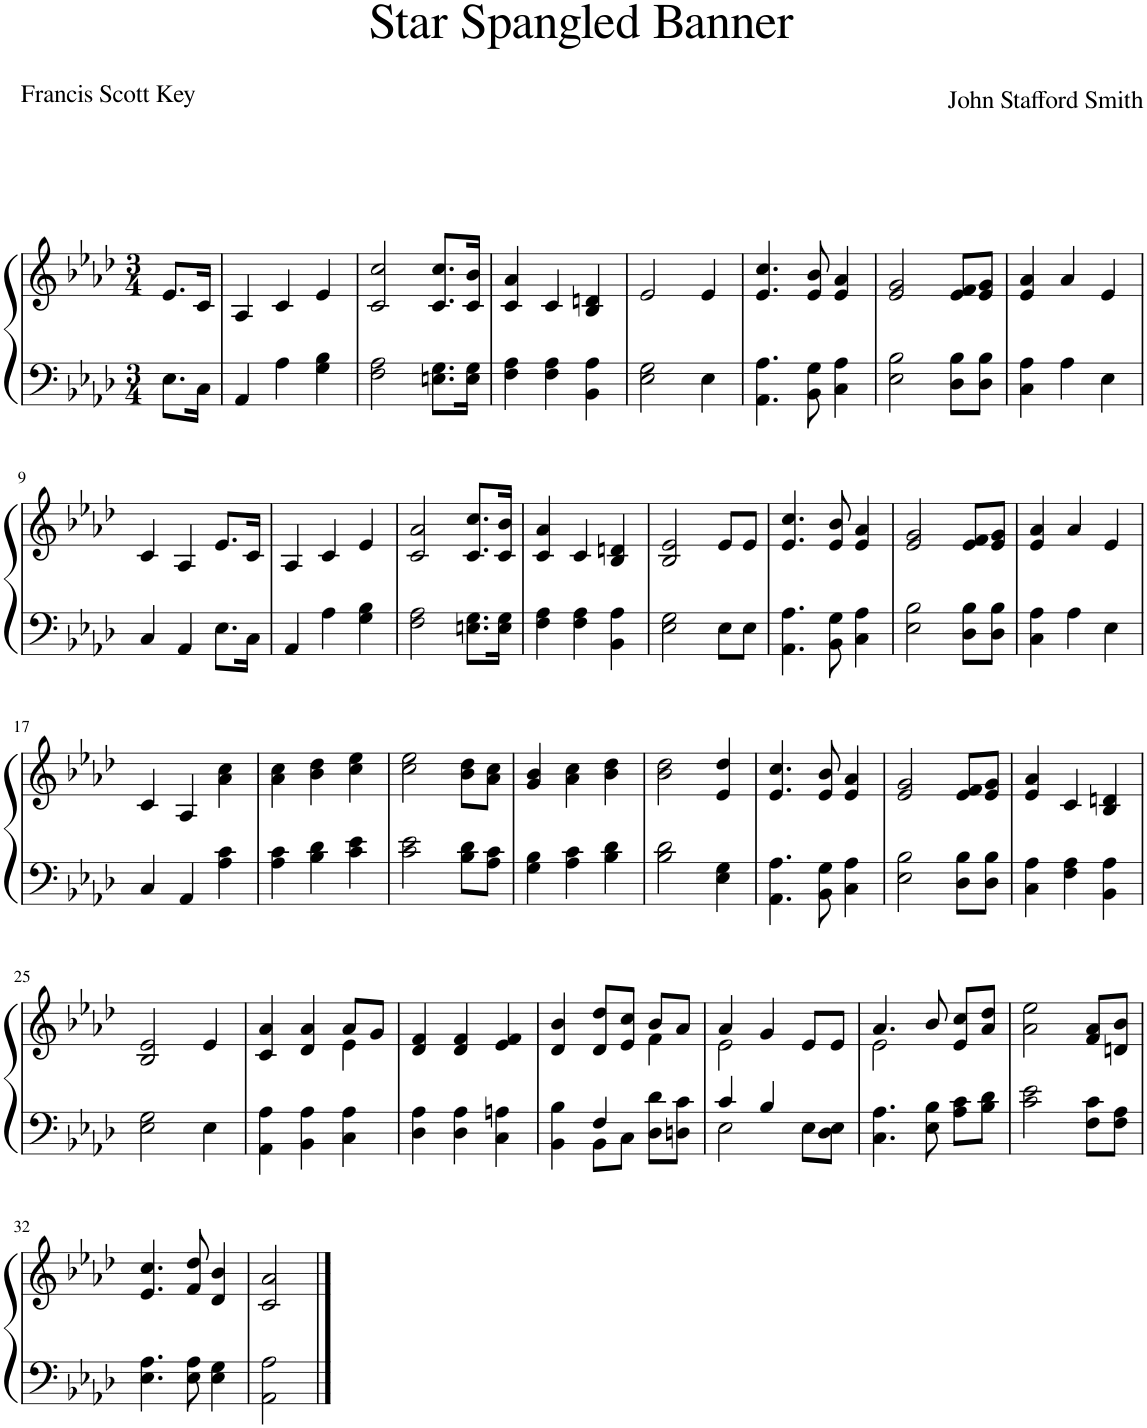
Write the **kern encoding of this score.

**kern	**kern
*part1	*part1
*staff2	*staff1
*I"Piano	*
*I'Pno.	*
*clefF4	*clefG2
*k[b-e-a-d-]	*k[b-e-a-d-]
*M3/4	*M3/4
=1	=1
8.E-\L	8.e-/L
16C\Jk	16c/Jk
=2	=2
4AA-/	4A-/
4A-\	4c/
4G\ 4B-\	4e-/
=3	=3
2F\ 2A-\	2c/ 2cc/
8.En\ 8.G\L	8.c/ 8.cc/L
16E\ 16G\Jk	16c/ 16b-/Jk
=4	=4
4F\ 4A-\	4c/ 4a-/
4F\ 4A-\	4c/
4BB-\ 4A-\	4B-/ 4dn/
=5	=5
2E-\ 2G\	2e-/
4E-\	4e-/
=6	=6
4.AA-\ 4.A-\	4.e-/ 4.cc/
8BB-\ 8G\	8e-/ 8b-/
4C\ 4A-\	4e-/ 4a-/
=7	=7
2E-\ 2B-\	2e-/ 2g/
8D-\ 8B-\L	8e-/ 8f/L
8D-\ 8B-\J	8e-/ 8g/J
=8	=8
4C\ 4A-\	4e-/ 4a-/
4A-\	4a-/
4E-\	4e-/
!!LO:LB:g=z
=9	=9
4C/	4c/
4AA-/	4A-/
8.E-\L	8.e-/L
16C\Jk	16c/Jk
=10	=10
4AA-/	4A-/
4A-\	4c/
4G\ 4B-\	4e-/
=11	=11
2F\ 2A-\	2c/ 2a-/
8.En\ 8.G\L	8.c/ 8.cc/L
16E\ 16G\Jk	16c/ 16b-/Jk
=12	=12
4F\ 4A-\	4c/ 4a-/
4F\ 4A-\	4c/
4BB-\ 4A-\	4B-/ 4dn/
=13	=13
2E-\ 2G\	2B-/ 2e-/
8E-\L	8e-/L
8E-\J	8e-/J
=14	=14
4.AA-\ 4.A-\	4.e-/ 4.cc/
8BB-\ 8G\	8e-/ 8b-/
4C\ 4A-\	4e-/ 4a-/
=15	=15
2E-\ 2B-\	2e-/ 2g/
8D-\ 8B-\L	8e-/ 8f/L
8D-\ 8B-\J	8e-/ 8g/J
=16	=16
4C\ 4A-\	4e-/ 4a-/
4A-\	4a-/
4E-\	4e-/
!!LO:LB:g=z
=17	=17
4C/	4c/
4AA-/	4A-/
4A-\ 4c\	4a-\ 4cc\
=18	=18
4A-\ 4c\	4a-\ 4cc\
4B-\ 4d-\	4b-\ 4dd-\
4c\ 4e-\	4cc\ 4ee-\
=19	=19
2c\ 2e-\	2cc\ 2ee-\
8B-\ 8d-\L	8b-\ 8dd-\L
8A-\ 8c\J	8a-\ 8cc\J
=20	=20
4G\ 4B-\	4g/ 4b-/
4A-\ 4c\	4a-\ 4cc\
4B-\ 4d-\	4b-\ 4dd-\
=21	=21
2B-\ 2d-\	2b-\ 2dd-\
4E-\ 4G\	4e-/ 4dd-/
=22	=22
4.AA-\ 4.A-\	4.e-/ 4.cc/
8BB-\ 8G\	8e-/ 8b-/
4C\ 4A-\	4e-/ 4a-/
=23	=23
2E-\ 2B-\	2e-/ 2g/
8D-\ 8B-\L	8e-/ 8f/L
8D-\ 8B-\J	8e-/ 8g/J
=24	=24
4C\ 4A-\	4e-/ 4a-/
4F\ 4A-\	4c/
4BB-\ 4A-\	4B-/ 4dn/
!!LO:LB:g=z
=25	=25
2E-\ 2G\	2B-/ 2e-/
4E-\	4e-/
=26	=26
*	*^
4AA-\ 4A-\	4c/ 4a-/	2ryy
4BB-\ 4A-\	4d-/ 4a-/	.
4C\ 4A-\	4e-\	8a-/L
.	.	8g/J
*	*v	*v
=27	=27
4D-\ 4A-\	4d-/ 4f/
4D-\ 4A-\	4d-/ 4f/
4C\ 4An\	4e-/ 4f/
=28	=28
*^	*^
4BB-\ 4B-\	4ryy	4d-/ 4b-/	2ryy
8BB-\L	4F/	8d-/ 8dd-/L	.
8C\J	.	8e-/ 8cc/J	.
8D-\ 8d-\L	4ryy	8b-/L	4f\
8Dn\ 8c\J	.	8a-/J	.
=29	=29	=29	=29
2E-\	4c/	2e-\	4a-/
.	4B-/	.	4g/
8E-\L	4ryy	8e-/L	4ryy
8D-\ 8E-\J	.	8e-/J	.
*v	*v	*	*
=30	=30	=30
4.C\ 4.A-\	4.a-/	2e-\
8E-\ 8B-\	8b-/	.
8A-\ 8c\L	8e-/ 8cc/L	4ryy
8B-\ 8d-\J	8a-/ 8dd-/J	.
*	*v	*v
=31	=31
2c\ 2e-\	2a-\ 2ee-\
8F\ 8c\L	8f/ 8a-/L
8F\ 8A-\J	8dn/ 8b-/J
!!LO:LB:g=z
=32	=32
4.E-\ 4.A-\	4.e-/ 4.cc/
8E-\ 8A-\	8f/ 8dd-/
4E-\ 4G\	4d-/ 4b-/
=33	=33
2AA-\ 2A-\	2c/ 2a-/
==	==
*-	*-
